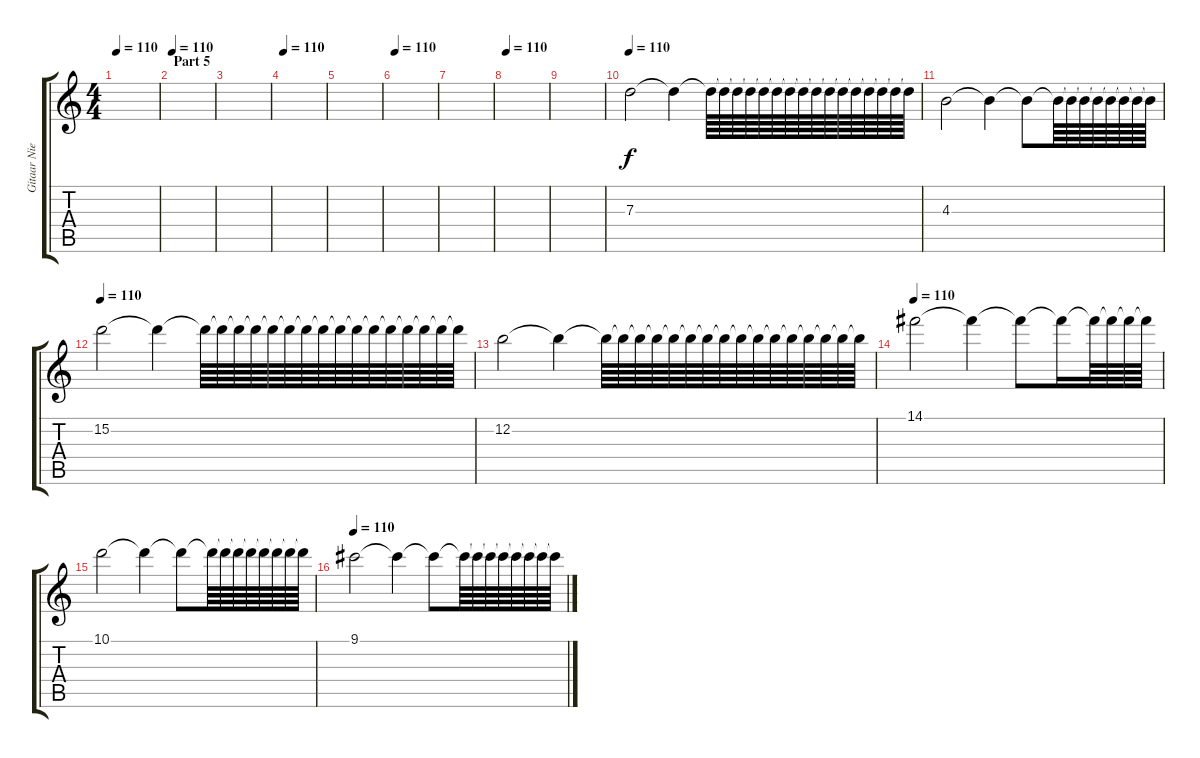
\track ("Gitaar Niels " "Gitaar Nie") {instrument overdrivenguitar}
\staff {score tabs}
\tuning (E4 B3 G3 D3 A2 E2) {hide}
\ts (4 4)
\tempo 110
\clef g2
\ks c
|
\section ("" "Part 5")
\tempo 110
|
|
\tempo 110
|
|
\tempo 110
|
|
\tempo 110
|
|
\tempo 110
7.3.2{volume 16} 7.3{t}.4 7.3{t}.64 7.3{t}.64 7.3{t}.64 7.3{t}.64 7.3{t}.64 7.3{t}.64 7.3{t}.64 7.3{t}.64 7.3{t}.64 7.3{t}.64 7.3{t}.64 7.3{t}.64 7.3{t}.64 7.3{t}.64 7.3{t}.64 7.3{t}.64{volume 7} |
4.3.2{volume 16} 4.3{t}.4 4.3{t}.8 4.3{t}.64 4.3{t}.64 4.3{t}.64 4.3{t}.64 4.3{t}.64 4.3{t}.64 4.3{t}.64 4.3{t}.64{volume 7} |
\tempo 110
15.2.2{volume 16} 15.2{t}.4 15.2{t}.64 15.2{t}.64 15.2{t}.64 15.2{t}.64 15.2{t}.64 15.2{t}.64 15.2{t}.64 15.2{t}.64 15.2{t}.64 15.2{t}.64 15.2{t}.64 15.2{t}.64 15.2{t}.64 15.2{t}.64 15.2{t}.64 15.2{t}.64{volume 7} |
12.2.2{volume 16} 12.2{t}.4 12.2{t}.64 12.2{t}.64 12.2{t}.64 12.2{t}.64 12.2{t}.64 12.2{t}.64 12.2{t}.64 12.2{t}.64 12.2{t}.64 12.2{t}.64 12.2{t}.64 12.2{t}.64 12.2{t}.64 12.2{t}.64 12.2{t}.64 12.2{t}.64{volume 7} |
\tempo 110
14.1.2{volume 16} 14.1{t}.4 14.1{t}.8 14.1{t}.16 14.1{t}.64 14.1{t}.64 14.1{t}.64 14.1{t}.64{volume 7} |
10.1.2{volume 16} 10.1{t}.4 10.1{t}.8 10.1{t}.64 10.1{t}.64 10.1{t}.64 10.1{t}.64 10.1{t}.64 10.1{t}.64 10.1{t}.64 10.1{t}.64{volume 7} |
\tempo 110
9.1.2{volume 16} 9.1{t}.4 9.1{t}.8 9.1{t}.64 9.1{t}.64 9.1{t}.64 9.1{t}.64 9.1{t}.64 9.1{t}.64 9.1{t}.64 9.1{t}.64{volume 7}
